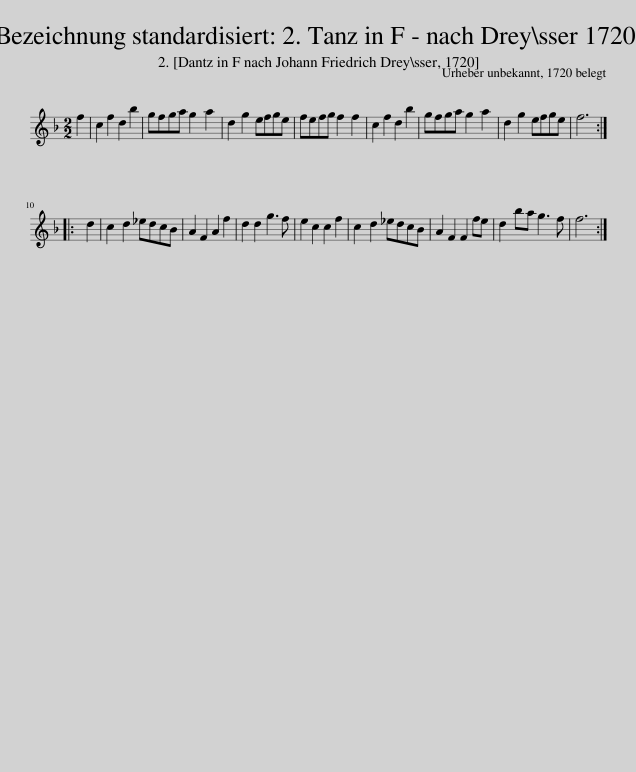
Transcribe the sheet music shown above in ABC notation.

X:1
L:1/8
M:2/2
I:linebreak $
K:F
V:1 treble
V:1
 f2 | c2 f2 d2 b2 | gfga g2 a2 | d2 g2 efge | fefg f2 f2 | %5
 c2 f2 d2 b2 | gfga g2 a2 | d2 g2 efge | f6 ::$ d2 | %10
 c2 d2 _edcB | A2 F2 A2 f2 | d2 d2 g3 f | e2 c2 c2 f2 | c2 d2 _edcB | %15
 A2 F2 F2 fe | d2 ba g3 f | f6 :| %18
